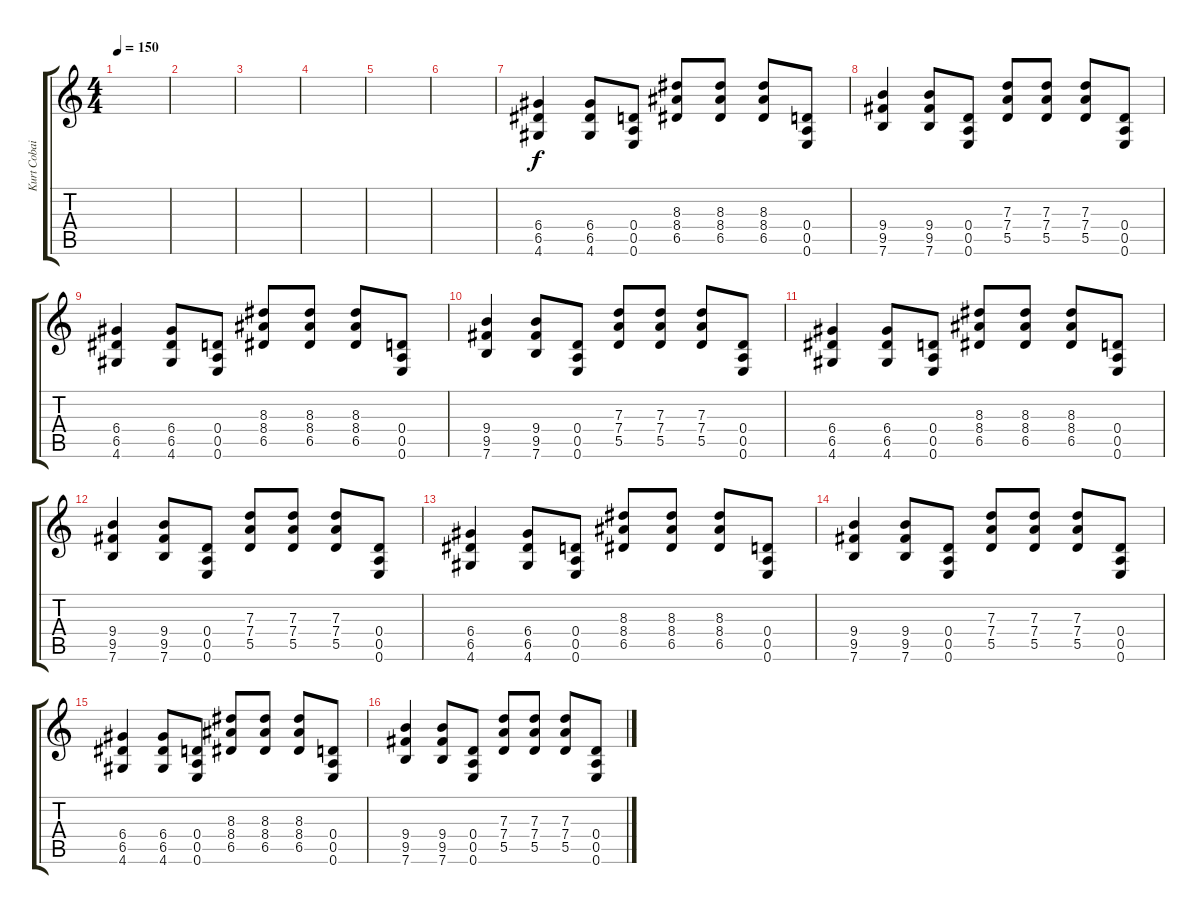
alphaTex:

\track ("Kurt Cobain (distorted)" "Kurt Cobai") {instrument overdrivenguitar}
\staff {score tabs}
\tuning (E4 B3 G3 D3 A2 E2) {hide}
\ts (4 4)
\tempo 150
\clef g2
\ks c
|
|
|
|
|
|
(6.4 6.5 4.6).4 (6.4 6.5 4.6).8 (0.4 0.5 0.6).8 (8.3 8.4 6.5).8 (8.3 8.4 6.5).8 (8.3 8.4 6.5).8 (0.4 0.5 0.6).8 |
(9.4 9.5 7.6).4 (9.4 9.5 7.6).8 (0.4 0.5 0.6).8 (7.3 7.4 5.5).8 (7.3 7.4 5.5).8 (7.3 7.4 5.5).8 (0.4 0.5 0.6).8 |
(6.4 6.5 4.6).4 (6.4 6.5 4.6).8 (0.4 0.5 0.6).8 (8.3 8.4 6.5).8 (8.3 8.4 6.5).8 (8.3 8.4 6.5).8 (0.4 0.5 0.6).8 |
(9.4 9.5 7.6).4 (9.4 9.5 7.6).8 (0.4 0.5 0.6).8 (7.3 7.4 5.5).8 (7.3 7.4 5.5).8 (7.3 7.4 5.5).8 (0.4 0.5 0.6).8 |
(6.4 6.5 4.6).4 (6.4 6.5 4.6).8 (0.4 0.5 0.6).8 (8.3 8.4 6.5).8 (8.3 8.4 6.5).8 (8.3 8.4 6.5).8 (0.4 0.5 0.6).8 |
(9.4 9.5 7.6).4 (9.4 9.5 7.6).8 (0.4 0.5 0.6).8 (7.3 7.4 5.5).8 (7.3 7.4 5.5).8 (7.3 7.4 5.5).8 (0.4 0.5 0.6).8 |
(6.4 6.5 4.6).4 (6.4 6.5 4.6).8 (0.4 0.5 0.6).8 (8.3 8.4 6.5).8 (8.3 8.4 6.5).8 (8.3 8.4 6.5).8 (0.4 0.5 0.6).8 |
(9.4 9.5 7.6).4 (9.4 9.5 7.6).8 (0.4 0.5 0.6).8 (7.3 7.4 5.5).8 (7.3 7.4 5.5).8 (7.3 7.4 5.5).8 (0.4 0.5 0.6).8 |
(6.4 6.5 4.6).4 (6.4 6.5 4.6).8 (0.4 0.5 0.6).8 (8.3 8.4 6.5).8 (8.3 8.4 6.5).8 (8.3 8.4 6.5).8 (0.4 0.5 0.6).8 |
(9.4 9.5 7.6).4 (9.4 9.5 7.6).8 (0.4 0.5 0.6).8 (7.3 7.4 5.5).8 (7.3 7.4 5.5).8 (7.3 7.4 5.5).8 (0.4 0.5 0.6).8
